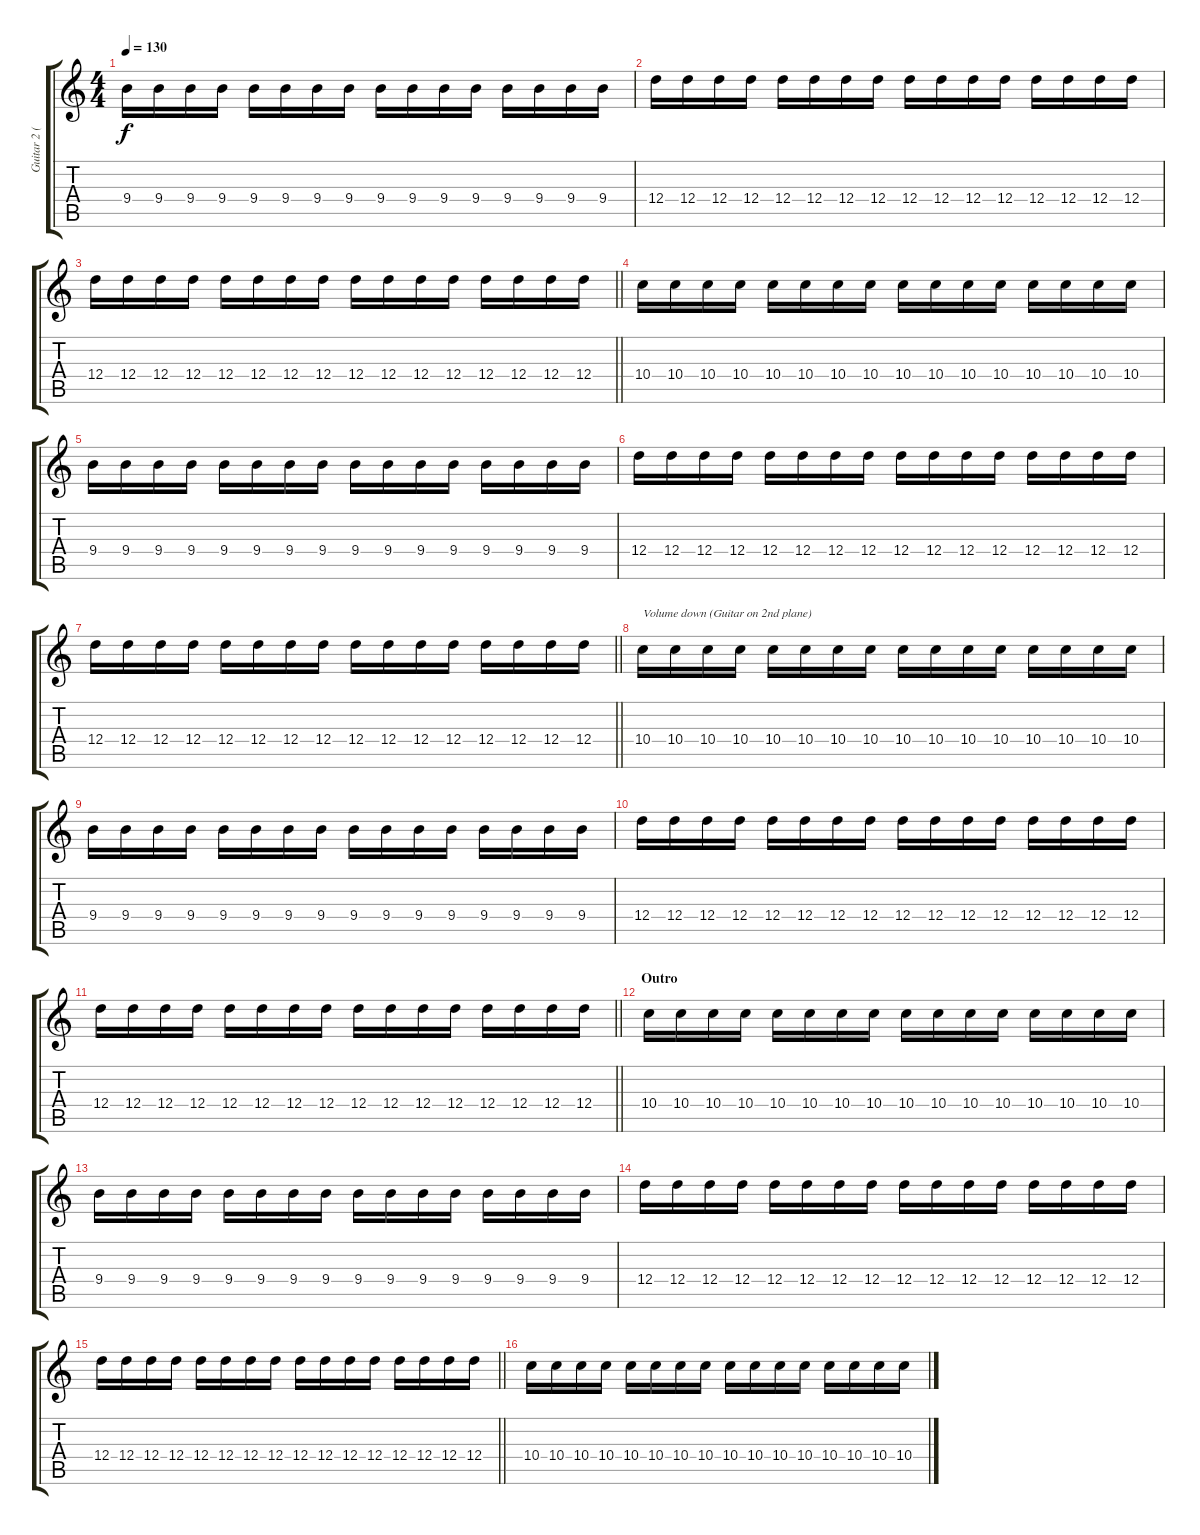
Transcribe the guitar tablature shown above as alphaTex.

\track ("Guitar 2 (W/Wah)" "Guitar 2 (") {instrument distortionguitar}
\staff {score tabs}
\tuning (E4 B3 G3 D3 A2 E2) {hide}
\ts (4 4)
\tempo 130
\clef g2
\ks c
9.4.16{dy f} 9.4.16 9.4.16 9.4.16 9.4.16 9.4.16 9.4.16 9.4.16 9.4.16 9.4.16 9.4.16 9.4.16 9.4.16 9.4.16 9.4.16 9.4.16 |
12.4.16 12.4.16 12.4.16 12.4.16 12.4.16 12.4.16 12.4.16 12.4.16 12.4.16 12.4.16 12.4.16 12.4.16 12.4.16 12.4.16 12.4.16 12.4.16 |
\barLineRight lightlight
12.4.16 12.4.16 12.4.16 12.4.16 12.4.16 12.4.16 12.4.16 12.4.16 12.4.16 12.4.16 12.4.16 12.4.16 12.4.16 12.4.16 12.4.16 12.4.16 |
10.4.16 10.4.16 10.4.16 10.4.16 10.4.16 10.4.16 10.4.16 10.4.16 10.4.16 10.4.16 10.4.16 10.4.16 10.4.16 10.4.16 10.4.16 10.4.16 |
9.4.16 9.4.16 9.4.16 9.4.16 9.4.16 9.4.16 9.4.16 9.4.16 9.4.16 9.4.16 9.4.16 9.4.16 9.4.16 9.4.16 9.4.16 9.4.16 |
12.4.16 12.4.16 12.4.16 12.4.16 12.4.16 12.4.16 12.4.16 12.4.16 12.4.16 12.4.16 12.4.16 12.4.16 12.4.16 12.4.16 12.4.16 12.4.16 |
\barLineRight lightlight
12.4.16 12.4.16 12.4.16 12.4.16 12.4.16 12.4.16 12.4.16 12.4.16 12.4.16 12.4.16 12.4.16 12.4.16 12.4.16 12.4.16 12.4.16 12.4.16 |
10.4.16{txt "Volume down (Guitar on 2nd plane)" volume 8} 10.4.16 10.4.16 10.4.16 10.4.16 10.4.16 10.4.16 10.4.16 10.4.16 10.4.16 10.4.16 10.4.16 10.4.16 10.4.16 10.4.16 10.4.16 |
9.4.16 9.4.16 9.4.16 9.4.16 9.4.16 9.4.16 9.4.16 9.4.16 9.4.16 9.4.16 9.4.16 9.4.16 9.4.16 9.4.16 9.4.16 9.4.16 |
12.4.16 12.4.16 12.4.16 12.4.16 12.4.16 12.4.16 12.4.16 12.4.16 12.4.16 12.4.16 12.4.16 12.4.16 12.4.16 12.4.16 12.4.16 12.4.16 |
\barLineRight lightlight
12.4.16 12.4.16 12.4.16 12.4.16 12.4.16 12.4.16 12.4.16 12.4.16 12.4.16 12.4.16 12.4.16 12.4.16 12.4.16 12.4.16 12.4.16 12.4.16 |
\section ("" "Outro")
10.4.16 10.4.16 10.4.16 10.4.16 10.4.16 10.4.16 10.4.16 10.4.16 10.4.16 10.4.16 10.4.16 10.4.16 10.4.16 10.4.16 10.4.16 10.4.16 |
9.4.16 9.4.16 9.4.16 9.4.16 9.4.16 9.4.16 9.4.16 9.4.16 9.4.16 9.4.16 9.4.16 9.4.16 9.4.16 9.4.16 9.4.16 9.4.16 |
12.4.16 12.4.16 12.4.16 12.4.16 12.4.16 12.4.16 12.4.16 12.4.16 12.4.16 12.4.16 12.4.16 12.4.16 12.4.16 12.4.16 12.4.16 12.4.16 |
\barLineRight lightlight
12.4.16 12.4.16 12.4.16 12.4.16 12.4.16 12.4.16 12.4.16 12.4.16 12.4.16 12.4.16 12.4.16 12.4.16 12.4.16 12.4.16 12.4.16 12.4.16 |
10.4.16 10.4.16 10.4.16 10.4.16 10.4.16 10.4.16 10.4.16 10.4.16 10.4.16 10.4.16 10.4.16 10.4.16 10.4.16 10.4.16 10.4.16 10.4.16
